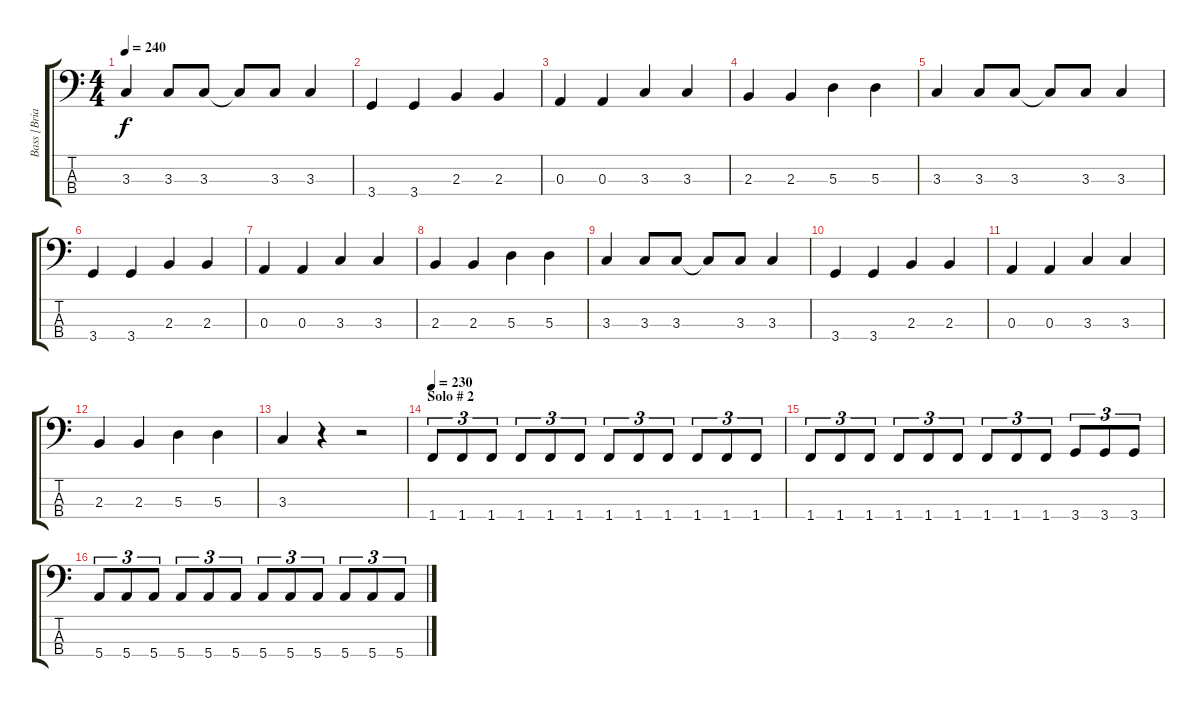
\track ("Bass [Brian Bonini]" "Bass [Bria") {instrument electricbassfinger}
\staff {score tabs}
\tuning (G2 D2 A1 E1) {hide}
\ts (4 4)
\tempo 240
\clef f4
\ks c
3.3.4{dy f} 3.3.8 3.3.8 3.3{t}.8 3.3.8 3.3.4 |
3.4.4 3.4.4 2.3.4 2.3.4 |
0.3.4 0.3.4 3.3.4 3.3.4 |
2.3.4 2.3.4 5.3.4 5.3.4 |
3.3.4 3.3.8 3.3.8 3.3{t}.8 3.3.8 3.3.4 |
3.4.4 3.4.4 2.3.4 2.3.4 |
0.3.4 0.3.4 3.3.4 3.3.4 |
2.3.4 2.3.4 5.3.4 5.3.4 |
3.3.4 3.3.8 3.3.8 3.3{t}.8 3.3.8 3.3.4 |
3.4.4 3.4.4 2.3.4 2.3.4 |
0.3.4 0.3.4 3.3.4 3.3.4 |
2.3.4 2.3.4 5.3.4 5.3.4 |
3.3.4 r.4 r.2 |
\section ("" "Solo # 2")
\tempo 230
1.4.8{tu (3 2)} 1.4.8{tu (3 2)} 1.4.8{tu (3 2)} 1.4.8{tu (3 2)} 1.4.8{tu (3 2)} 1.4.8{tu (3 2)} 1.4.8{tu (3 2)} 1.4.8{tu (3 2)} 1.4.8{tu (3 2)} 1.4.8{tu (3 2)} 1.4.8{tu (3 2)} 1.4.8{tu (3 2)} |
1.4.8{tu (3 2)} 1.4.8{tu (3 2)} 1.4.8{tu (3 2)} 1.4.8{tu (3 2)} 1.4.8{tu (3 2)} 1.4.8{tu (3 2)} 1.4.8{tu (3 2)} 1.4.8{tu (3 2)} 1.4.8{tu (3 2)} 3.4.8{tu (3 2)} 3.4.8{tu (3 2)} 3.4.8{tu (3 2)} |
5.4.8{tu (3 2)} 5.4.8{tu (3 2)} 5.4.8{tu (3 2)} 5.4.8{tu (3 2)} 5.4.8{tu (3 2)} 5.4.8{tu (3 2)} 5.4.8{tu (3 2)} 5.4.8{tu (3 2)} 5.4.8{tu (3 2)} 5.4.8{tu (3 2)} 5.4.8{tu (3 2)} 5.4.8{tu (3 2)}
